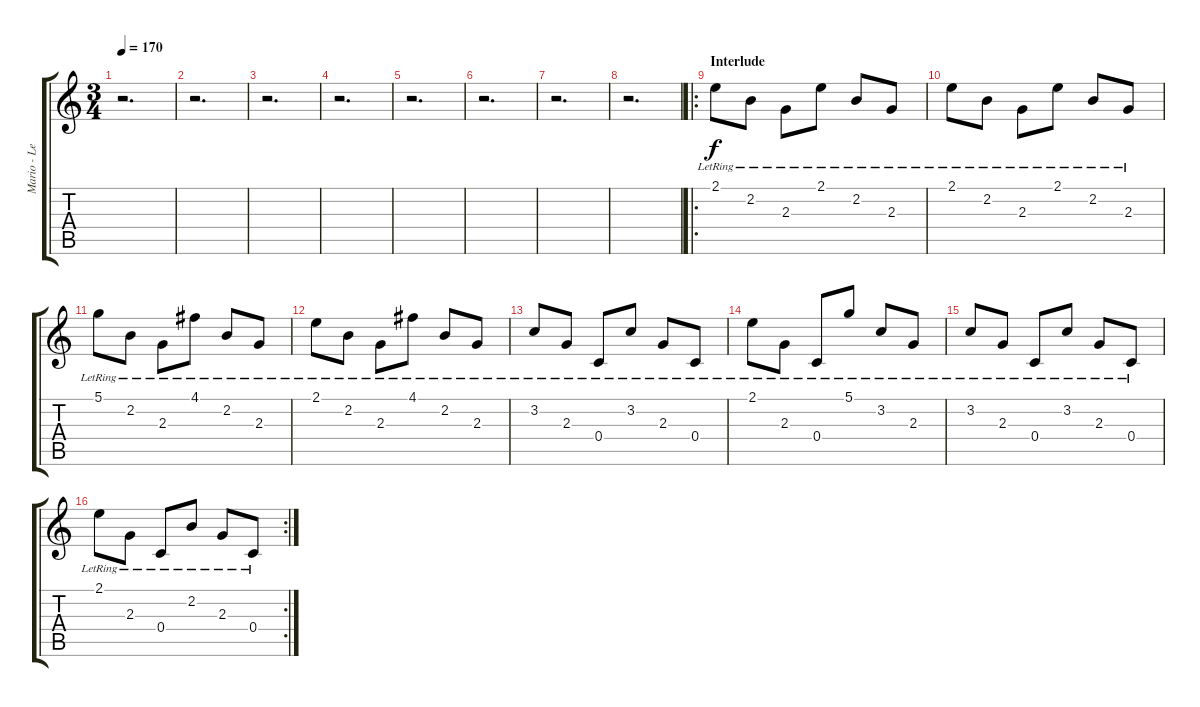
\track ("Mario - Lead Guitar" "Mario - Le") {instrument distortionguitar}
\staff {score tabs}
\tuning (D4 A3 F3 C3 G2 C2) {hide}
\ts (3 4)
\tempo 170
\clef g2
\ks c
r.2{d dy f} |
r.2{d} |
r.2{d} |
r.2{d} |
r.2{d} |
r.2{d} |
r.2{d} |
r.2{d} |
\ro
\section ("" "Interlude")
2.1{lr}.8{volume 10 instrument acousticguitarsteel} 2.2{lr}.8 2.3{lr}.8 2.1{lr}.8 2.2{lr}.8 2.3{lr}.8 |
2.1{lr}.8 2.2{lr}.8 2.3{lr}.8 2.1{lr}.8 2.2{lr}.8 2.3{lr}.8 |
5.1{lr}.8 2.2{lr}.8 2.3{lr}.8 4.1{lr}.8 2.2{lr}.8 2.3{lr}.8 |
2.1{lr}.8 2.2{lr}.8 2.3{lr}.8 4.1{lr}.8 2.2{lr}.8 2.3{lr}.8 |
3.2{lr}.8 2.3{lr}.8 0.4{lr}.8 3.2{lr}.8 2.3{lr}.8 0.4{lr}.8 |
2.1{lr}.8 2.3{lr}.8 0.4{lr}.8 5.1{lr}.8 3.2{lr}.8 2.3{lr}.8 |
3.2{lr}.8 2.3{lr}.8 0.4{lr}.8 3.2{lr}.8 2.3{lr}.8 0.4{lr}.8 |
\rc 2
2.1{lr}.8 2.3{lr}.8 0.4{lr}.8 2.2{lr}.8 2.3{lr}.8 0.4{lr}.8
